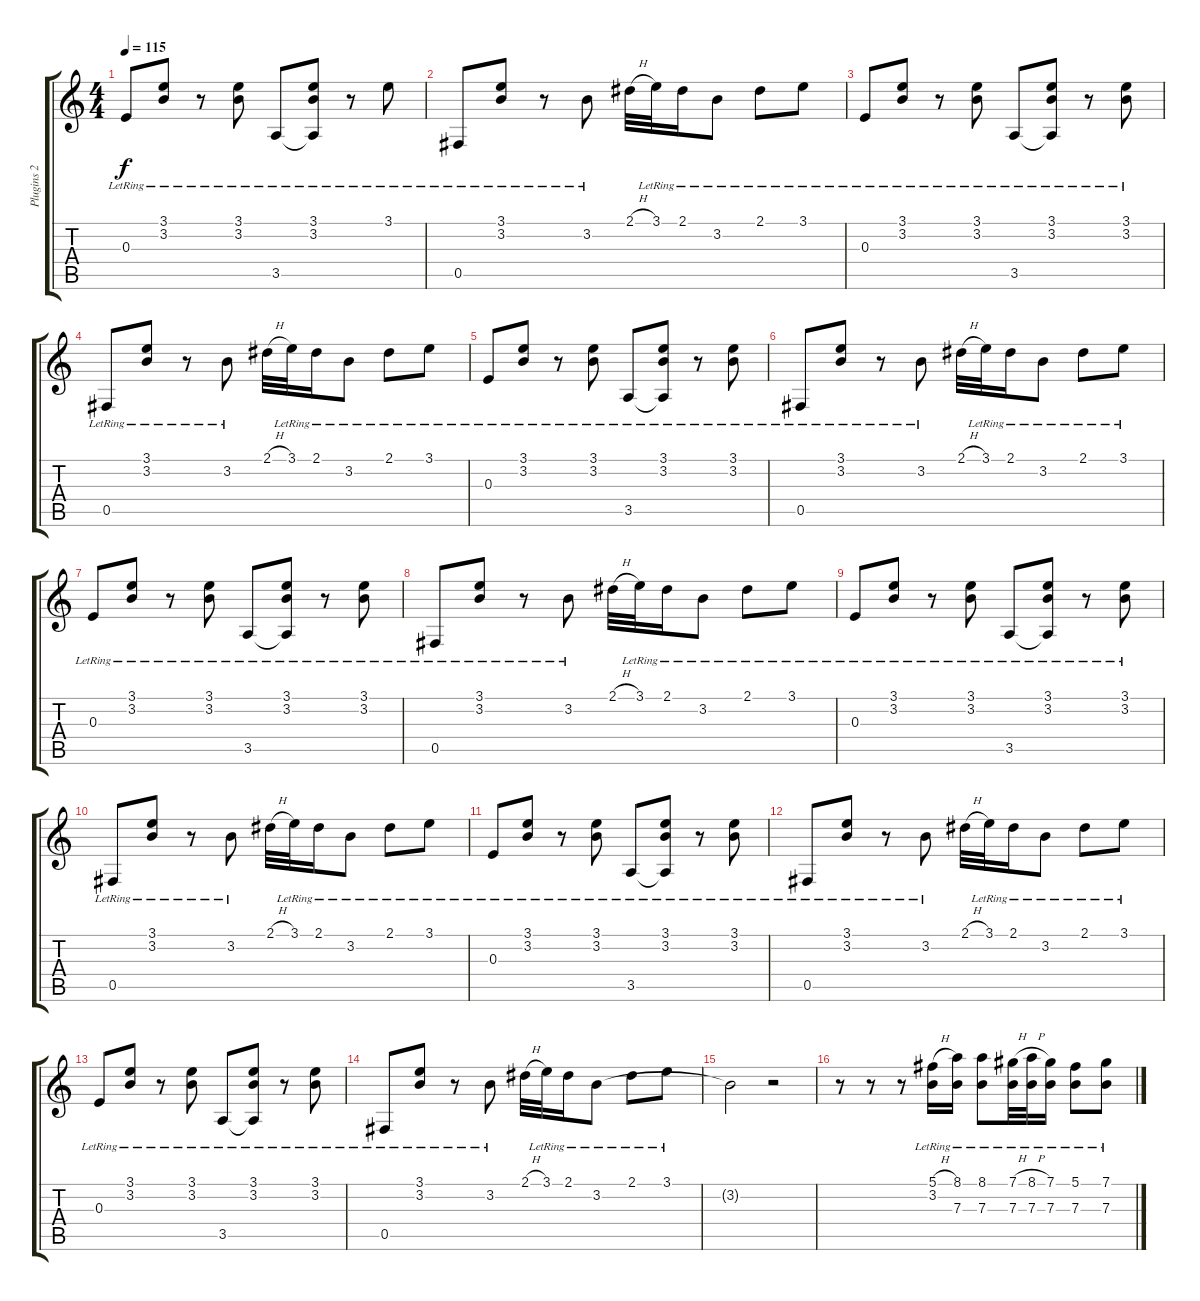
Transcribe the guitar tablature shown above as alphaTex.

\track ("Plugins 2" "Plugins 2") {instrument acousticguitarsteel}
\staff {score tabs}
\tuning (Db4 Ab3 E3 B2 Gb2 Db2) {hide}
\ts (4 4)
\tempo 115
\clef g2
\ks c
0.3{lr}.8{dy f} (3.1{lr} 3.2{lr}).8 r.8 (3.1{lr} 3.2{lr}).8 3.5{lr}.8 (3.1{lr} 3.2{lr} 3.5{t}).8 r.8 3.1{lr}.8 |
0.5{lr}.8 (3.1{lr} 3.2{lr}).8 r.8 3.2{lr}.8 2.1{h}.32 3.1{lr}.32 2.1{lr}.16 3.2{lr}.8 2.1{lr}.8 3.1{lr}.8 |
0.3{lr}.8 (3.1{lr} 3.2{lr}).8 r.8 (3.1{lr} 3.2{lr}).8 3.5{lr}.8 (3.1{lr} 3.2{lr} 3.5{t}).8 r.8 (3.1{lr} 3.2{lr}).8 |
0.5{lr}.8 (3.1{lr} 3.2{lr}).8 r.8 3.2{lr}.8 2.1{h}.32 3.1{lr}.32 2.1{lr}.16 3.2{lr}.8 2.1{lr}.8 3.1{lr}.8 |
0.3{lr}.8 (3.1{lr} 3.2{lr}).8 r.8 (3.1{lr} 3.2{lr}).8 3.5{lr}.8 (3.1{lr} 3.2{lr} 3.5{t}).8 r.8 (3.1{lr} 3.2{lr}).8 |
0.5{lr}.8 (3.1{lr} 3.2{lr}).8 r.8 3.2{lr}.8 2.1{h}.32 3.1{lr}.32 2.1{lr}.16 3.2{lr}.8 2.1{lr}.8 3.1{lr}.8 |
0.3{lr}.8 (3.1{lr} 3.2{lr}).8 r.8 (3.1{lr} 3.2{lr}).8 3.5{lr}.8 (3.1{lr} 3.2{lr} 3.5{t}).8 r.8 (3.1{lr} 3.2{lr}).8 |
0.5{lr}.8 (3.1{lr} 3.2{lr}).8 r.8 3.2{lr}.8 2.1{h}.32 3.1{lr}.32 2.1{lr}.16 3.2{lr}.8 2.1{lr}.8 3.1{lr}.8 |
0.3{lr}.8 (3.1{lr} 3.2{lr}).8 r.8 (3.1{lr} 3.2{lr}).8 3.5{lr}.8 (3.1{lr} 3.2{lr} 3.5{t}).8 r.8 (3.1{lr} 3.2{lr}).8 |
0.5{lr}.8 (3.1{lr} 3.2{lr}).8 r.8 3.2{lr}.8 2.1{h}.32 3.1{lr}.32 2.1{lr}.16 3.2{lr}.8 2.1{lr}.8 3.1{lr}.8 |
0.3{lr}.8 (3.1{lr} 3.2{lr}).8 r.8 (3.1{lr} 3.2{lr}).8 3.5{lr}.8 (3.1{lr} 3.2{lr} 3.5{t}).8 r.8 (3.1{lr} 3.2{lr}).8 |
0.5{lr}.8 (3.1{lr} 3.2{lr}).8 r.8 3.2{lr}.8 2.1{h}.32 3.1{lr}.32 2.1{lr}.16 3.2{lr}.8 2.1{lr}.8 3.1{lr}.8 |
0.3{lr}.8 (3.1{lr} 3.2{lr}).8 r.8 (3.1{lr} 3.2{lr}).8 3.5{lr}.8 (3.1{lr} 3.2{lr} 3.5{t}).8 r.8 (3.1{lr} 3.2{lr}).8 |
0.5{lr}.8 (3.1{lr} 3.2{lr}).8 r.8 3.2{lr}.8 2.1{h}.32 3.1{lr}.32 2.1{lr}.16 3.2{lr}.8 2.1{lr}.8 3.1{lr}.8 |
3.2{t}.2 r.2 |
r.8 r.8 r.8 (5.1{h} 3.2{lr}).16 (8.1{lr} 7.3{lr}).16 (8.1{lr} 7.3{lr}).8 (7.1{h} 7.3{lr}).32 (8.1{h} 7.3{lr}).32 (7.1{lr} 7.3{lr}).16 (5.1{lr} 7.3{lr}).8 (7.1{lr} 7.3{lr}).8
